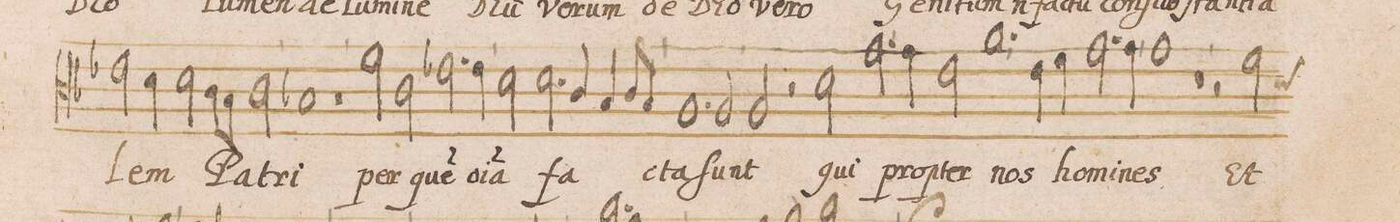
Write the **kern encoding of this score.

**kern	**text	**text
*I"DISCANTVS	*	*
*clefC3	*	*
*k[b-]	*	*
*met(C|)	*	*
*M2/1	*	*
=45-	=45-	=45-
2e-X\	-lem	.
4d\	.	.
2d\	Pa-	.
8c\L	.	.
8B-\J	.	.
2c\	.	.
=46-	=46-	=46-
1B-X/	-tri	.
1r	.	.
=47-	=47-	=47-
2f\	per	.
2c\	que(m)	.
2.e-X\	o(m)-	.
4e-\	-ni-	.
=48-	=48-	=48-
2d\	-a	.
2.d\	fa-	.
4c/	.	.
4B-/	.	.
8c/L	.	.
8B-/J	.	.
=49-	=49-	=49-
1.A/	.	.
2A/	-cta	.
=50-	=50-	=50-
2A/	ſunt	.
2r	.	.
2d\	qui	.
2.g\	pro-	.
=51-	=51-	=51-
4g\	.	.
2eny\	-pter	.
1.a\	nos	.
=52-	=52-	=52-
4e\	ho-	.
4f\	.	.
2.g\	.	.
4g\	-mi-	.
=53-	=53-	=53-
1g\	-nes	.
1r	.	.
=54-	=54-	=54-
2r	.	.
2f\	Et	.
*-	*-	*-
